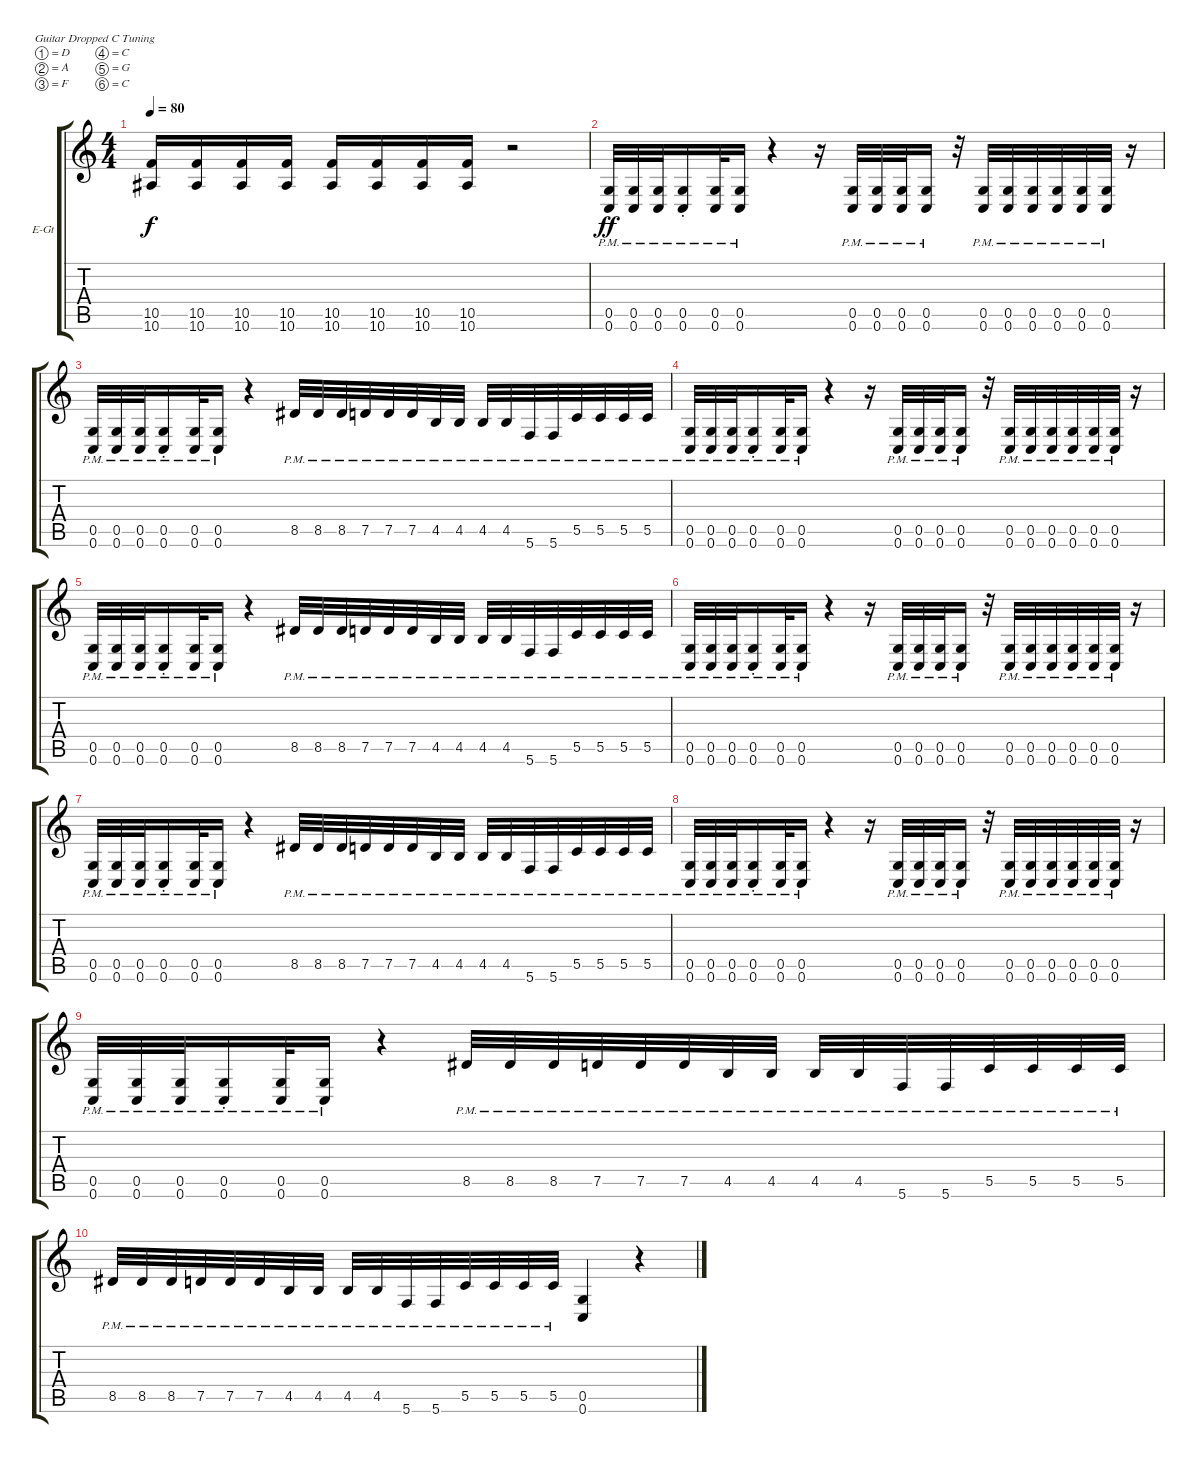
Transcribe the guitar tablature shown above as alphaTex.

\defaultSystemsLayout 4
\bracketExtendMode groupsimilarinstruments
\firstSystemTrackNameOrientation horizontal
\otherSystemsTrackNameOrientation horizontal
\track ("Guitar ll" "E-Gt") {instrument overdrivenguitar}
\staff {score tabs}
\tuning (D4 A3 F3 C3 G2 C2)
\ts (4 4)
\tempo 80
\clef g2
\ks c
(10.6 10.5).16{dy f} (10.6 10.5).16 (10.6 10.5).16 (10.6 10.5).16 (10.6 10.5).16 (10.6 10.5).16 (10.6 10.5).16 (10.6 10.5).16 r.2 |
(0.6{pm} 0.5{pm}).32{dy ff} (0.6{pm} 0.5{pm}).32 (0.6{pm} 0.5{pm}).32 (0.6{pm st} 0.5{pm st}).16 (0.6{pm} 0.5{pm}).32 (0.6{pm} 0.5{pm}).16 r.4 r.16 (0.6{pm} 0.5{pm}).32 (0.6{pm} 0.5{pm}).32 (0.6{pm} 0.5{pm}).32 (0.6{pm} 0.5{pm}).16 r.32 (0.6{pm} 0.5{pm}).32 (0.6{pm} 0.5{pm}).32 (0.6{pm} 0.5{pm}).32 (0.6{pm} 0.5{pm}).32 (0.6{pm} 0.5{pm}).32 (0.6{pm} 0.5{pm}).32 r.16 |
(0.6{pm} 0.5{pm}).32 (0.6{pm} 0.5{pm}).32 (0.6{pm} 0.5{pm}).32 (0.6{pm st} 0.5{pm st}).16 (0.6{pm} 0.5{pm}).32 (0.6{pm} 0.5{pm}).16 r.4 8.5{pm}.32 8.5{pm}.32 8.5{pm}.32 7.5{pm}.32 7.5{pm}.32 7.5{pm}.32 4.5{pm}.32 4.5{pm}.32 4.5{pm}.32 4.5{pm}.32 5.6{pm}.32 5.6{pm}.32 5.5{pm}.32 5.5{pm}.32 5.5{pm}.32 5.5{pm}.32 |
(0.6{pm} 0.5{pm}).32 (0.6{pm} 0.5{pm}).32 (0.6{pm} 0.5{pm}).32 (0.6{pm st} 0.5{pm st}).16 (0.6{pm} 0.5{pm}).32 (0.6{pm} 0.5{pm}).16 r.4 r.16 (0.6{pm} 0.5{pm}).32 (0.6{pm} 0.5{pm}).32 (0.6{pm} 0.5{pm}).32 (0.6{pm} 0.5{pm}).16 r.32 (0.6{pm} 0.5{pm}).32 (0.6{pm} 0.5{pm}).32 (0.6{pm} 0.5{pm}).32 (0.6{pm} 0.5{pm}).32 (0.6{pm} 0.5{pm}).32 (0.6{pm} 0.5{pm}).32 r.16 |
(0.6{pm} 0.5{pm}).32 (0.6{pm} 0.5{pm}).32 (0.6{pm} 0.5{pm}).32 (0.6{pm st} 0.5{pm st}).16 (0.6{pm} 0.5{pm}).32 (0.6{pm} 0.5{pm}).16 r.4 8.5{pm}.32 8.5{pm}.32 8.5{pm}.32 7.5{pm}.32 7.5{pm}.32 7.5{pm}.32 4.5{pm}.32 4.5{pm}.32 4.5{pm}.32 4.5{pm}.32 5.6{pm}.32 5.6{pm}.32 5.5{pm}.32 5.5{pm}.32 5.5{pm}.32 5.5{pm}.32 |
(0.6{pm} 0.5{pm}).32 (0.6{pm} 0.5{pm}).32 (0.6{pm} 0.5{pm}).32 (0.6{pm st} 0.5{pm st}).16 (0.6{pm} 0.5{pm}).32 (0.6{pm} 0.5{pm}).16 r.4 r.16 (0.6{pm} 0.5{pm}).32 (0.6{pm} 0.5{pm}).32 (0.6{pm} 0.5{pm}).32 (0.6{pm} 0.5{pm}).16 r.32 (0.6{pm} 0.5{pm}).32 (0.6{pm} 0.5{pm}).32 (0.6{pm} 0.5{pm}).32 (0.6{pm} 0.5{pm}).32 (0.6{pm} 0.5{pm}).32 (0.6{pm} 0.5{pm}).32 r.16 |
(0.6{pm} 0.5{pm}).32 (0.6{pm} 0.5{pm}).32 (0.6{pm} 0.5{pm}).32 (0.6{pm st} 0.5{pm st}).16 (0.6{pm} 0.5{pm}).32 (0.6{pm} 0.5{pm}).16 r.4 8.5{pm}.32 8.5{pm}.32 8.5{pm}.32 7.5{pm}.32 7.5{pm}.32 7.5{pm}.32 4.5{pm}.32 4.5{pm}.32 4.5{pm}.32 4.5{pm}.32 5.6{pm}.32 5.6{pm}.32 5.5{pm}.32 5.5{pm}.32 5.5{pm}.32 5.5{pm}.32 |
(0.6{pm} 0.5{pm}).32 (0.6{pm} 0.5{pm}).32 (0.6{pm} 0.5{pm}).32 (0.6{pm st} 0.5{pm st}).16 (0.6{pm} 0.5{pm}).32 (0.6{pm} 0.5{pm}).16 r.4 r.16 (0.6{pm} 0.5{pm}).32 (0.6{pm} 0.5{pm}).32 (0.6{pm} 0.5{pm}).32 (0.6{pm} 0.5{pm}).16 r.32 (0.6{pm} 0.5{pm}).32 (0.6{pm} 0.5{pm}).32 (0.6{pm} 0.5{pm}).32 (0.6{pm} 0.5{pm}).32 (0.6{pm} 0.5{pm}).32 (0.6{pm} 0.5{pm}).32 r.16 |
(0.6{pm} 0.5{pm}).32 (0.6{pm} 0.5{pm}).32 (0.6{pm} 0.5{pm}).32 (0.6{pm st} 0.5{pm st}).16 (0.6{pm} 0.5{pm}).32 (0.6{pm} 0.5{pm}).16 r.4 8.5{pm}.32 8.5{pm}.32 8.5{pm}.32 7.5{pm}.32 7.5{pm}.32 7.5{pm}.32 4.5{pm}.32 4.5{pm}.32 4.5{pm}.32 4.5{pm}.32 5.6{pm}.32 5.6{pm}.32 5.5{pm}.32 5.5{pm}.32 5.5{pm}.32 5.5{pm}.32 |
8.5{pm}.32 8.5{pm}.32 8.5{pm}.32 7.5{pm}.32 7.5{pm}.32 7.5{pm}.32 4.5{pm}.32 4.5{pm}.32 4.5{pm}.32 4.5{pm}.32 5.6{pm}.32 5.6{pm}.32 5.5{pm}.32 5.5{pm}.32 5.5{pm}.32 5.5{pm}.32 (0.6 0.5).4 r.4
